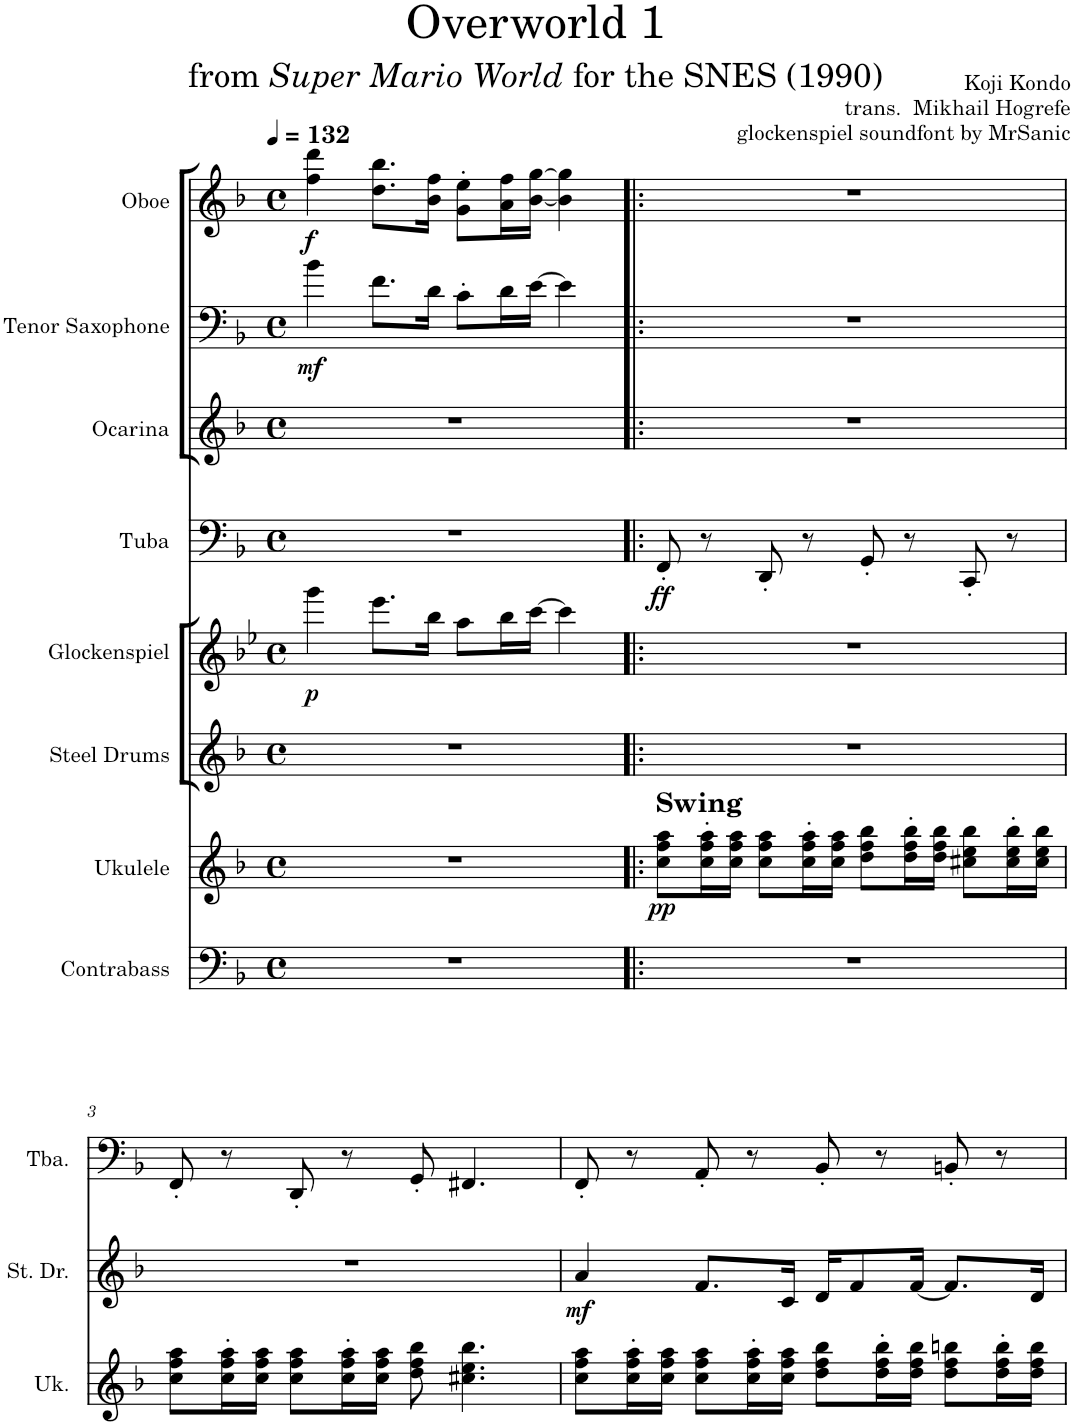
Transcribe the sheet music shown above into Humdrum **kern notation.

**kern	**kern	**dynam	**kern	**dynam	**kern	**dynam	**kern	**dynam	**kern	**kern	**dynam	**kern	**dynam
*part8	*part7	*part7	*part6	*part6	*part5	*part5	*part4	*part4	*part3	*part2	*part2	*part1	*part1
*staff8	*staff7	*staff7	*staff6	*staff6	*staff5	*staff5	*staff4	*staff4	*staff3	*staff2	*staff2	*staff1	*staff1
*I"Contrabass	*I"Ukulele	*	*I"Steel Drums	*	*I"Glockenspiel	*	*I"Tuba	*	*I"Ocarina	*I"Tenor Saxophone	*	*I"Oboe	*
*I'Cb.	*I'Uk.	*	*I'St. Dr.	*	*I'Glock.	*	*I'Tba.	*	*I'Oc.	*I'T. Sax.	*	*I'Ob.	*
*clefF4	*clefG2	*	*clefG2	*	*clefG2	*	*clefF4	*	*clefG2	*clefF4	*	*clefG2	*
*Trd7c12	*	*	*	*	*	*	*	*	*	*Trd7c12	*	*	*
*k[b-]	*k[b-]	*	*k[b-]	*	*k[b-e-]	*	*k[b-]	*	*k[b-]	*k[b-]	*	*k[b-]	*
*M4/4	*M4/4	*	*M4/4	*	*M4/4	*	*M4/4	*	*M4/4	*M4/4	*	*M4/4	*
*met(c)	*met(c)	*	*met(c)	*	*met(c)	*	*met(c)	*	*met(c)	*met(c)	*	*met(c)	*
*MM132	*MM132	*	*MM132	*	*MM132	*	*MM132	*	*MM132	*MM132	*	*MM132	*
=1	=1	=1	=1	=1	=1	=1	=1	=1	=1	=1	=1	=1	=1
!	!	!	!	!	!	!LO:DY:b	!	!	!	!	!LO:DY:b	!	!LO:DY:b
1r	1r	.	1r	.	4ggg\	p	1r	.	1r	4b-\	mf	4ff\ 4ddd\	f
.	.	.	.	.	8.eee-\L	.	.	.	.	8.f\L	.	8.dd\ 8.bb-\L	.
.	.	.	.	.	16bb-\Jk	.	.	.	.	16d\Jk	.	16b-\ 16ff\Jk	.
.	.	.	.	.	8aa\L	.	.	.	.	8c'\L	.	8g\' 8ee\'L	.
.	.	.	.	.	16bb-\L	.	.	.	.	16d\L	.	16a\ 16ff\L	.
.	.	.	.	.	[16ccc\JJ	.	.	.	.	[16e\JJ	.	[16b-\ [16gg\JJ	.
.	.	.	.	.	4ccc\]	.	.	.	.	4e\]	.	4b-\] 4gg\]	.
=2!|:	=2!|:	=2!|:	=2!|:	=2!|:	=2!|:	=2!|:	=2!|:	=2!|:	=2!|:	=2!|:	=2!|:	=2!|:	=2!|:
!	!LO:TX:a:B:t=Swing	!	!	!	!	!	!	!	!	!	!	!	!
!	!	!LO:DY:b	!	!	!	!	!	!LO:DY:b	!	!	!	!	!
1r	8cc\ 8ff\ 8aa\L	pp	1r	.	1r	.	8FF'/	ff	1r	1r	.	1r	.
.	16cc\' 16ff\' 16aa\'L	.	.	.	.	.	8r	.	.	.	.	.	.
.	16cc\ 16ff\ 16aa\JJ	.	.	.	.	.	.	.	.	.	.	.	.
.	8cc\ 8ff\ 8aa\L	.	.	.	.	.	8DD'/	.	.	.	.	.	.
.	16cc\' 16ff\' 16aa\'L	.	.	.	.	.	8r	.	.	.	.	.	.
.	16cc\ 16ff\ 16aa\JJ	.	.	.	.	.	.	.	.	.	.	.	.
.	8dd\ 8ff\ 8bb-\L	.	.	.	.	.	8GG'/	.	.	.	.	.	.
.	16dd\' 16ff\' 16bb-\'L	.	.	.	.	.	8r	.	.	.	.	.	.
.	16dd\ 16ff\ 16bb-\JJ	.	.	.	.	.	.	.	.	.	.	.	.
.	8cc#X\ 8ee\ 8bb-\L	.	.	.	.	.	8CC'/	.	.	.	.	.	.
.	16cc#\' 16ee\' 16bb-\'L	.	.	.	.	.	8r	.	.	.	.	.	.
.	16cc#\ 16ee\ 16bb-\JJ	.	.	.	.	.	.	.	.	.	.	.	.
!!LO:LB:g=z
=3	=3	=3	=3	=3	=3	=3	=3	=3	=3	=3	=3	=3	=3
1r	8cc\ 8ff\ 8aa\L	.	1r	.	1r	.	8FF'/	.	1r	1r	.	1r	.
.	16cc\' 16ff\' 16aa\'L	.	.	.	.	.	8r	.	.	.	.	.	.
.	16cc\ 16ff\ 16aa\JJ	.	.	.	.	.	.	.	.	.	.	.	.
.	8cc\ 8ff\ 8aa\L	.	.	.	.	.	8DD'/	.	.	.	.	.	.
.	16cc\' 16ff\' 16aa\'L	.	.	.	.	.	8r	.	.	.	.	.	.
.	16cc\ 16ff\ 16aa\JJ	.	.	.	.	.	.	.	.	.	.	.	.
.	8dd\ 8ff\ 8bb-\	.	.	.	.	.	8GG'/	.	.	.	.	.	.
.	4.cc#X\ 4.ee\ 4.bb-\	.	.	.	.	.	4.FF#X/	.	.	.	.	.	.
=4	=4	=4	=4	=4	=4	=4	=4	=4	=4	=4	=4	=4	=4
!	!	!	!	!LO:DY:b	!	!	!	!	!	!	!	!	!
1r	8cc\ 8ff\ 8aa\L	.	4a/	mf	1r	.	8FF'/	.	1r	1r	.	1r	.
.	16cc\' 16ff\' 16aa\'L	.	.	.	.	.	8r	.	.	.	.	.	.
.	16cc\ 16ff\ 16aa\JJ	.	.	.	.	.	.	.	.	.	.	.	.
.	8cc\ 8ff\ 8aa\L	.	8.f/L	.	.	.	8AA'/	.	.	.	.	.	.
.	16cc\' 16ff\' 16aa\'L	.	.	.	.	.	8r	.	.	.	.	.	.
.	16cc\ 16ff\ 16aa\JJ	.	16c/Jk	.	.	.	.	.	.	.	.	.	.
.	8dd\ 8ff\ 8bb-\L	.	16d/KL	.	.	.	8BB-'/	.	.	.	.	.	.
.	.	.	8f/	.	.	.	.	.	.	.	.	.	.
.	16dd\' 16ff\' 16bb-\'L	.	.	.	.	.	8r	.	.	.	.	.	.
.	16dd\ 16ff\ 16bb-\JJ	.	[16f/Jk	.	.	.	.	.	.	.	.	.	.
.	8dd\ 8ff\ 8bbn\L	.	8.f/L]	.	.	.	8BBn'/	.	.	.	.	.	.
.	16dd\' 16ff\' 16bb\'L	.	.	.	.	.	8r	.	.	.	.	.	.
.	16dd\ 16ff\ 16bb\JJ	.	16d/Jk	.	.	.	.	.	.	.	.	.	.
=	=	=	=	=	=	=	=	=	=	=	=	=	=
*-	*-	*-	*-	*-	*-	*-	*-	*-	*-	*-	*-	*-	*-
